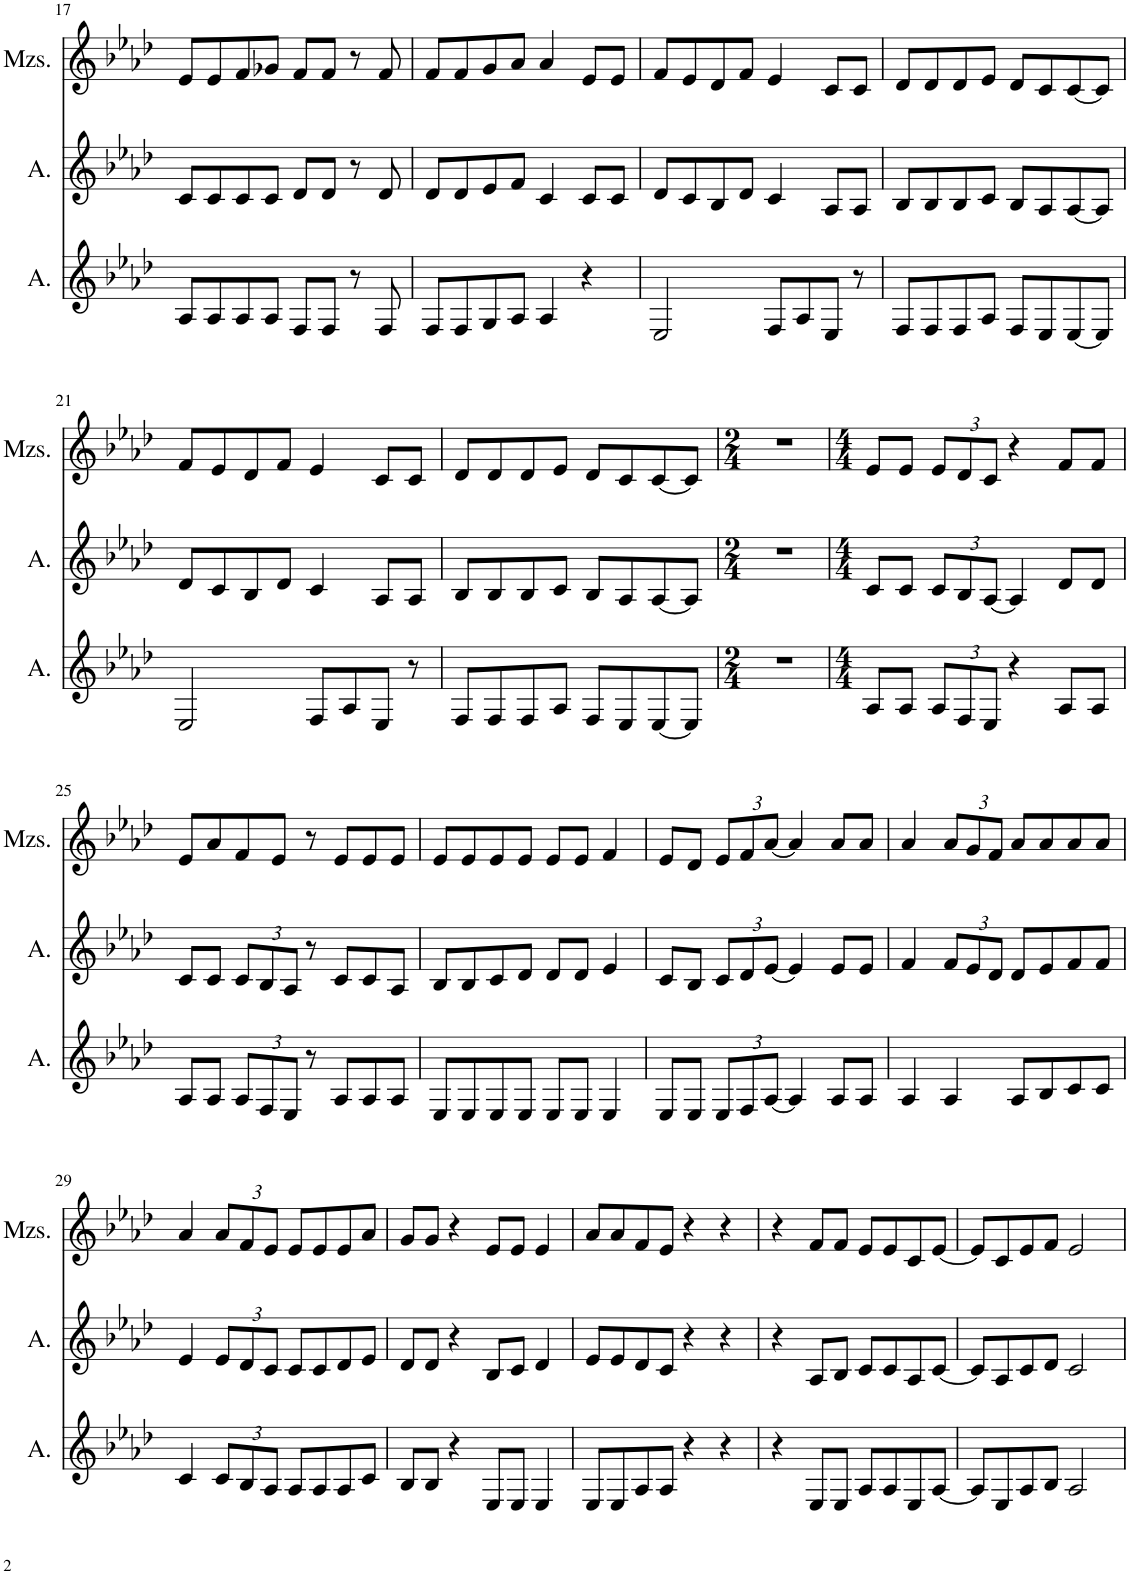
**kern	**kern	**kern
*part3	*part2	*part1
*staff3	*staff2	*staff1
*I"Alto	*I"Alto	*I"Mezzosoprano
*I'A.	*I'A.	*I'Mzs.
!!LO:PB:g=z
*clefG2	*clefG2	*clefG2
*k[b-e-a-d-]	*k[b-e-a-d-]	*k[b-e-a-d-]
*M4/4	*M4/4	*M4/4
=17	=17	=17
8A-/L	8c/L	8e-/L
8A-/	8c/	8e-/
8A-/	8c/	8f/
8A-/J	8c/J	8g-X/J
8F/L	8d-/L	8f/L
8F/J	8d-/J	8f/J
8r	8r	8r
8F/	8d-/	8f/
=18	=18	=18
8F/L	8d-/L	8f/L
8F/	8d-/	8f/
8G/	8e-/	8g/
8A-/J	8f/J	8a-/J
4A-/	4c/	4a-/
4r	8c/L	8e-/L
.	8c/J	8e-/J
=19	=19	=19
2E-/	8d-/L	8f/L
.	8c/	8e-/
.	8B-/	8d-/
.	8d-/J	8f/J
8F/L	4c/	4e-/
8A-/	.	.
8E-/J	8A-/L	8c/L
8r	8A-/J	8c/J
=20	=20	=20
8F/L	8B-/L	8d-/L
8F/	8B-/	8d-/
8F/	8B-/	8d-/
8A-/J	8c/J	8e-/J
8F/L	8B-/L	8d-/L
8E-/	8A-/	8c/
[8E-/	[8A-/	[8c/
8E-/J]	8A-/J]	8c/J]
!!LO:LB:g=z
=21	=21	=21
2E-/	8d-/L	8f/L
.	8c/	8e-/
.	8B-/	8d-/
.	8d-/J	8f/J
8F/L	4c/	4e-/
8A-/	.	.
8E-/J	8A-/L	8c/L
8r	8A-/J	8c/J
=22	=22	=22
8F/L	8B-/L	8d-/L
8F/	8B-/	8d-/
8F/	8B-/	8d-/
8A-/J	8c/J	8e-/J
8F/L	8B-/L	8d-/L
8E-/	8A-/	8c/
[8E-/	[8A-/	[8c/
8E-/J]	8A-/J]	8c/J]
=23	=23	=23
*M2/4	*M2/4	*M2/4
2r	2r	2r
=24	=24	=24
*M4/4	*M4/4	*M4/4
8A-/L	8c/L	8e-/L
8A-/J	8c/J	8e-/J
*Xbrackettup	*Xbrackettup	*Xbrackettup
12A-/L	12c/L	12e-/L
12F/	12B-/	12d-/
12E-/J	[12A-/J	12c/J
4r	4A-/]	4r
8A-/L	8d-/L	8f/L
8A-/J	8d-/J	8f/J
!!LO:LB:g=z
=25	=25	=25
8A-/L	8c/L	8e-/L
8A-/J	8c/J	8a-/
12A-/L	12c/L	8f/
12F/	12B-/	.
.	.	8e-/J
12E-/J	12A-/J	.
8r	8r	8r
8A-/L	8c/L	8e-/L
8A-/	8c/	8e-/
8A-/J	8A-/J	8e-/J
=26	=26	=26
8E-/L	8B-/L	8e-/L
8E-/	8B-/	8e-/
8E-/	8c/	8e-/
8E-/J	8d-/J	8e-/J
8E-/L	8d-/L	8e-/L
8E-/J	8d-/J	8e-/J
4E-/	4e-/	4f/
=27	=27	=27
8E-/L	8c/L	8e-/L
8E-/J	8B-/J	8d-/J
12E-/L	12c/L	12e-/L
12F/	12d-/	12f/
[12A-/J	[12e-/J	[12a-/J
4A-/]	4e-/]	4a-/]
8A-/L	8e-/L	8a-/L
8A-/J	8e-/J	8a-/J
=28	=28	=28
4A-/	4f/	4a-/
4A-/	12f/L	12a-/L
.	12e-/	12g/
.	12d-/J	12f/J
8A-/L	8d-/L	8a-/L
8B-/	8e-/	8a-/
8c/	8f/	8a-/
8c/J	8f/J	8a-/J
!!LO:LB:g=z
=29	=29	=29
4c/	4e-/	4a-/
12c/L	12e-/L	12a-/L
12B-/	12d-/	12f/
12A-/J	12c/J	12e-/J
8A-/L	8c/L	8e-/L
8A-/	8c/	8e-/
8A-/	8d-/	8e-/
8c/J	8e-/J	8a-/J
=30	=30	=30
8B-/L	8d-/L	8g/L
8B-/J	8d-/J	8g/J
4r	4r	4r
8E-/L	8B-/L	8e-/L
8E-/J	8c/J	8e-/J
4E-/	4d-/	4e-/
=31	=31	=31
8E-/L	8e-/L	8a-/L
8E-/	8e-/	8a-/
8A-/	8d-/	8f/
8A-/J	8c/J	8e-/J
4r	4r	4r
4r	4r	4r
=32	=32	=32
4r	4r	4r
8E-/L	8A-/L	8f/L
8E-/J	8B-/J	8f/J
8A-/L	8c/L	8e-/L
8A-/	8c/	8e-/
8E-/	8A-/	8c/
[8A-/J	[8c/J	[8e-/J
=33	=33	=33
8A-/L]	8c/L]	8e-/L]
8E-/	8A-/	8c/
8A-/	8c/	8e-/
8B-/J	8d-/J	8f/J
2A-/	2c/	2e-/
=	=	=
*-	*-	*-
